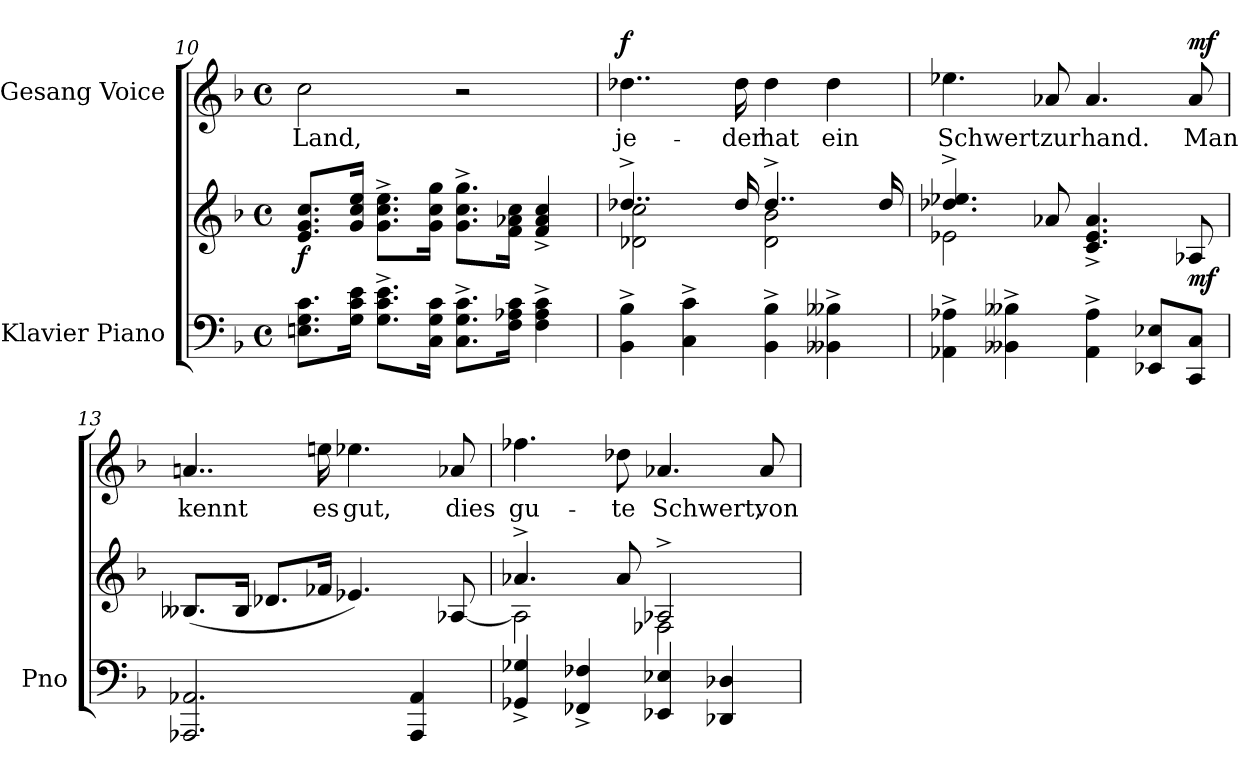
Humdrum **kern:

**kern	**kern	**dynam	**kern	**text	**dynam
*part2	*part2	*part2	*part1	*part1	*part1
*staff3	*staff2	*staff2/3	*staff1	*staff1	*staff1
*I"Klavier Piano	*	*	*I"Gesang Voice	*	*
*I'Pno	*	*	*	*	*
*clefF4	*clefG2	*	*clefG2	*	*
*k[b-]	*k[b-]	*	*k[b-]	*	*
*M4/4	*M4/4	*	*M4/4	*	*
*met(c)	*met(c)	*	*met(c)	*	*
=10	=10	=10	=10	=10	=10
!	!	!LO:DY:b	!	!LO:LY:b	!
8.En\ 8.G\ 8.c\L	8.e/ 8.g/ 8.cc/L	f	2cc\	Land,	.
16G\ 16c\ 16e\Jk	16g/ 16cc/ 16ee/Jk	.	.	.	.
8.G\^ 8.c\^ 8.e\^L	8.g\^ 8.cc\^ 8.ee\^L	.	.	.	.
16C\ 16G\ 16c\Jk	16g\ 16cc\ 16gg\Jk	.	.	.	.
8.C\^ 8.G\^ 8.c\^L	8.g\^ 8.cc\^ 8.gg\^L	.	2r	.	.
16F\ 16A-X\ 16c\Jk	16f\ 16a-X\ 16cc\Jk	.	.	.	.
4F\^> 4A-\^> 4c\^>	4f/^> 4a-/^> 4cc/^>	.	.	.	.
=11	=11	=11	=11	=11	=11
*	*^	*	*	*	*
!	!	!	!	!	!LO:LY:b	!LO:DY:a
4BB-\^ 4B-\^	4..dd-X^/	2d-X\ 2cc\	.	4..dd-X\	je-	f
4C\^ 4c\^	.	.	.	.	.	.
!	!	!	!	!	!LO:LY:b	!
.	16dd-/	.	.	16dd-\	-der	.
!	!	!	!	!	!LO:LY:b	!
4BB-\^ 4B-\^	4..dd-^/	2d-\ 2b-\	.	4dd-\	hat	.
!	!	!	!	!	!LO:LY:b	!
4BB--X\^ 4B--X\^	.	.	.	4dd-\	ein	.
.	16dd-/	.	.	.	.	.
!!LO:LB:g=z
=12	=12	=12	=12	=12	=12	=12
!	!	!	!	!	!LO:LY:b	!
4AA-X\^ 4A-X\^	4.dd-X/^ 4.ee-X/^	2e-X\	.	4.ee-X\	Schwert	.
4BB--X\^ 4B--X\^	.	.	.	.	.	.
!	!	!	!	!	!LO:LY:b	!
.	8a-X/	.	.	8a-X/	zur	.
!	!	!	!	!	!LO:LY:b	!
4AA-\^ 4A-\^	4.c/^> 4.e-/^> 4.a-/^>	2ryy	.	4.a-/	hand.	.
8EE-X/ 8E-X/L	.	.	.	.	.	.
!	!	!	!LO:DY:b	!	!LO:LY:b	!LO:DY:a
8CC/ 8C/J	8A-X/	.	mf	8a-/	Man	mf
*	*v	*v	*	*	*	*
=13	=13	=13	=13	=13	=13
!	!	!	!	!LO:LY:b	!
2.AAA-X/ 2.AA-X/	(8.B--X/L	.	4..an/	kennt	.
.	16B--/Jk	.	.	.	.
.	8.d-X/L	.	.	.	.
!	!	!	!	!LO:LY:b	!
.	16f-X/Jk	.	16een\	es	.
!	!	!	!	!LO:LY:b	!
.	4.e-X/)	.	4.ee-X\	gut,	.
4AAA-/ 4AA-/	.	.	.	.	.
!	!	!	!	!LO:LY:b	!
.	[<8A-X/	.	8a-X/	dies	.
=14	=14	=14	=14	=14	=14
*	*^	*	*	*	*
!	!	!	!	!	!LO:LY:b	!
4GG-X/^ 4G-X/^	4.a-X^/	2A-\]	.	4.ff-X\	gu-	.
4FF-X/^ 4F-X/^	.	.	.	.	.	.
!	!	!	!	!	!LO:LY:b	!
.	8a-/	.	.	8dd-X\	-te	.
!	!	!	!	!	!LO:LY:b	!
4EE-X/ 4E-X/	2A-X^/	2F-X\	.	4.a-X/	Schwert,	.
4DD-X/ 4D-X/	.	.	.	.	.	.
!	!	!	!	!	!LO:LY:b	!
.	.	.	.	8a-/	von	.
*	*v	*v	*	*	*	*
=	=	=	=	=	=
*-	*-	*-	*-	*-	*-
